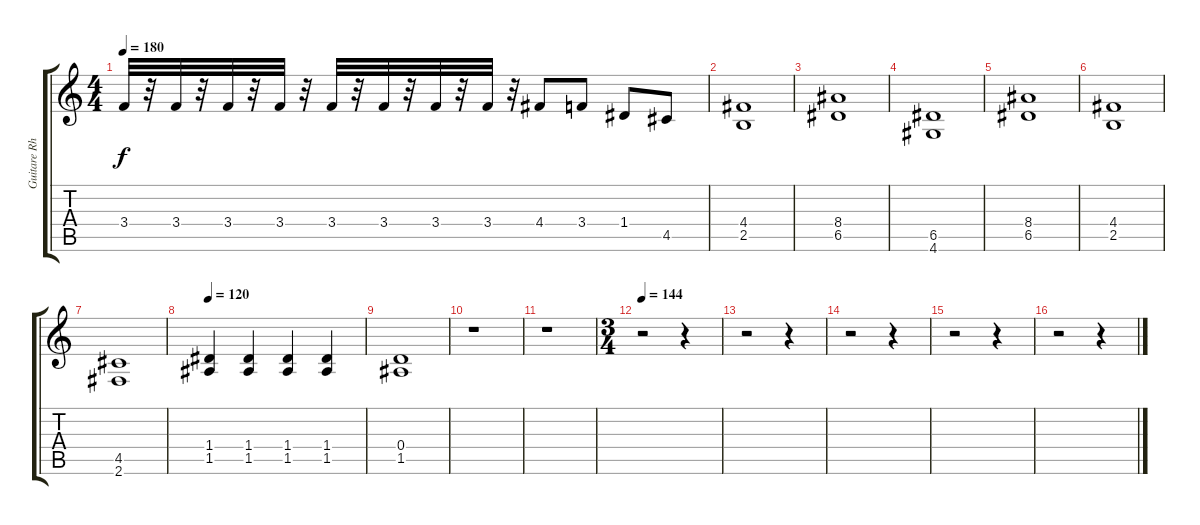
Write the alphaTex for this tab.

\track ("Guitare Rhytmique" "Guitare Rh") {instrument overdrivenguitar}
\staff {score tabs}
\tuning (E4 B3 G3 D3 A2 E2) {hide}
\ts (4 4)
\tempo 180
\clef g2
\ks c
3.4.32{dy f} r.32 3.4.32 r.32 3.4.32 r.32 3.4.32 r.32 3.4.32 r.32 3.4.32 r.32 3.4.32 r.32 3.4.32 r.32 4.4.8{instrument distortionguitar} 3.4.8 1.4.8 4.5.8 |
(4.4 2.5).1 |
(8.4 6.5).1 |
(6.5 4.6).1 |
(8.4 6.5).1 |
(4.4 2.5).1 |
(4.5 2.6).1 |
\tempo 120
(1.4 1.5).4 (1.4 1.5).4 (1.4 1.5).4 (1.4 1.5).4 |
(0.4 1.5).1 |
r.1 |
r.1 |
\ts (3 4)
\tempo 144
r.2 r.4 |
r.2 r.4 |
r.2 r.4 |
r.2 r.4 |
r.2 r.4
